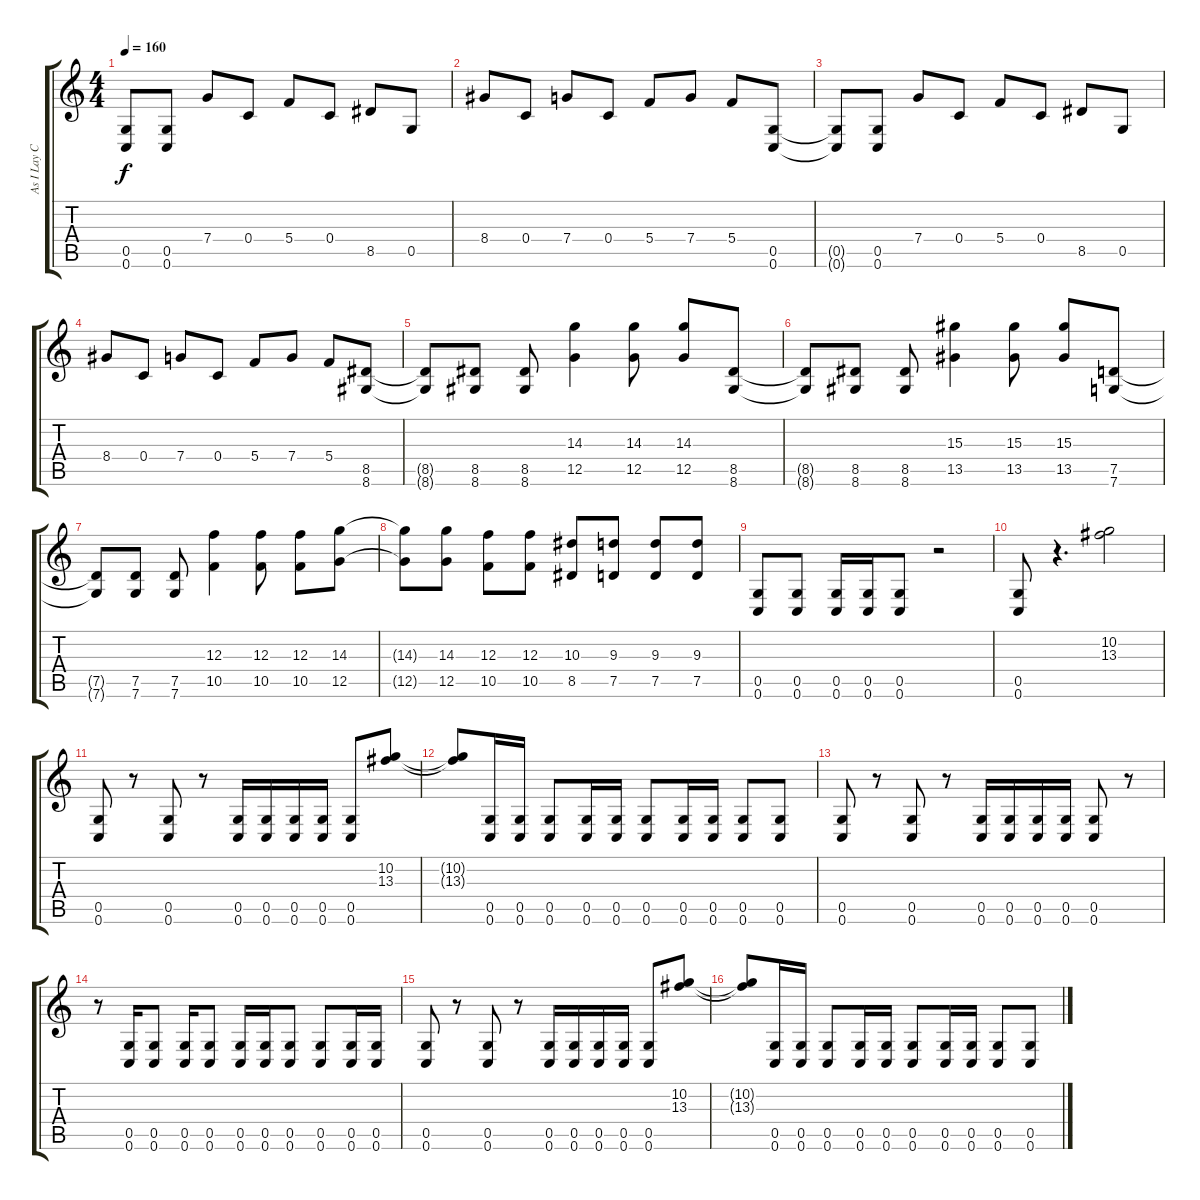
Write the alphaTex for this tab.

\track ("As I Lay Curtis" "As I Lay C") {instrument overdrivenguitar}
\staff {score tabs}
\tuning (D4 A3 F3 C3 G2 C2) {hide}
\ts (4 4)
\tempo 160
\clef g2
\ks c
(0.5 0.6).8{dy f} (0.5 0.6).8 7.4.8 0.4.8 5.4.8 0.4.8 8.5.8 0.5.8 |
8.4.8 0.4.8 7.4.8 0.4.8 5.4.8 7.4.8 5.4.8 (0.5 0.6).8 |
(0.5{t} 0.6{t}).8 (0.5 0.6).8 7.4.8 0.4.8 5.4.8 0.4.8 8.5.8 0.5.8 |
8.4.8 0.4.8 7.4.8 0.4.8 5.4.8 7.4.8 5.4.8 (8.5 8.6).8 |
(8.5{t} 8.6{t}).8 (8.5 8.6).8 (8.5 8.6).8 (14.3 12.5).4 (14.3 12.5).8 (14.3 12.5).8 (8.5 8.6).8 |
(8.5{t} 8.6{t}).8 (8.5 8.6).8 (8.5 8.6).8 (15.3 13.5).4 (15.3 13.5).8 (15.3 13.5).8 (7.5 7.6).8 |
(7.5{t} 7.6{t}).8 (7.5 7.6).8 (7.5 7.6).8 (12.3 10.5).4 (12.3 10.5).8 (12.3 10.5).8 (14.3 12.5).8 |
(14.3{t} 12.5{t}).8 (14.3 12.5).8 (12.3 10.5).8 (12.3 10.5).8 (10.3 8.5).8 (9.3 7.5).8 (9.3 7.5).8 (9.3 7.5).8 |
(0.5 0.6).8 (0.5 0.6).8 (0.5 0.6).16 (0.5 0.6).16 (0.5 0.6).8 r.2 |
(0.5 0.6).8 r.4{d} (10.2 13.3).2 |
(0.5 0.6).8 r.8 (0.5 0.6).8 r.8 (0.5 0.6).16 (0.5 0.6).16 (0.5 0.6).16 (0.5 0.6).16 (0.5 0.6).8 (10.2 13.3).8 |
(10.2{t} 13.3{t}).8 (0.5 0.6).16 (0.5 0.6).16 (0.5 0.6).8 (0.5 0.6).16 (0.5 0.6).16 (0.5 0.6).8 (0.5 0.6).16 (0.5 0.6).16 (0.5 0.6).8 (0.5 0.6).8 |
(0.5 0.6).8 r.8 (0.5 0.6).8 r.8 (0.5 0.6).16 (0.5 0.6).16 (0.5 0.6).16 (0.5 0.6).16 (0.5 0.6).8 r.8 |
r.8 (0.5 0.6).16 (0.5 0.6).8 (0.5 0.6).16 (0.5 0.6).8 (0.5 0.6).16 (0.5 0.6).16 (0.5 0.6).8 (0.5 0.6).8 (0.5 0.6).16 (0.5 0.6).16 |
(0.5 0.6).8 r.8 (0.5 0.6).8 r.8 (0.5 0.6).16 (0.5 0.6).16 (0.5 0.6).16 (0.5 0.6).16 (0.5 0.6).8 (10.2 13.3).8 |
(10.2{t} 13.3{t}).8 (0.5 0.6).16 (0.5 0.6).16 (0.5 0.6).8 (0.5 0.6).16 (0.5 0.6).16 (0.5 0.6).8 (0.5 0.6).16 (0.5 0.6).16 (0.5 0.6).8 (0.5 0.6).8
